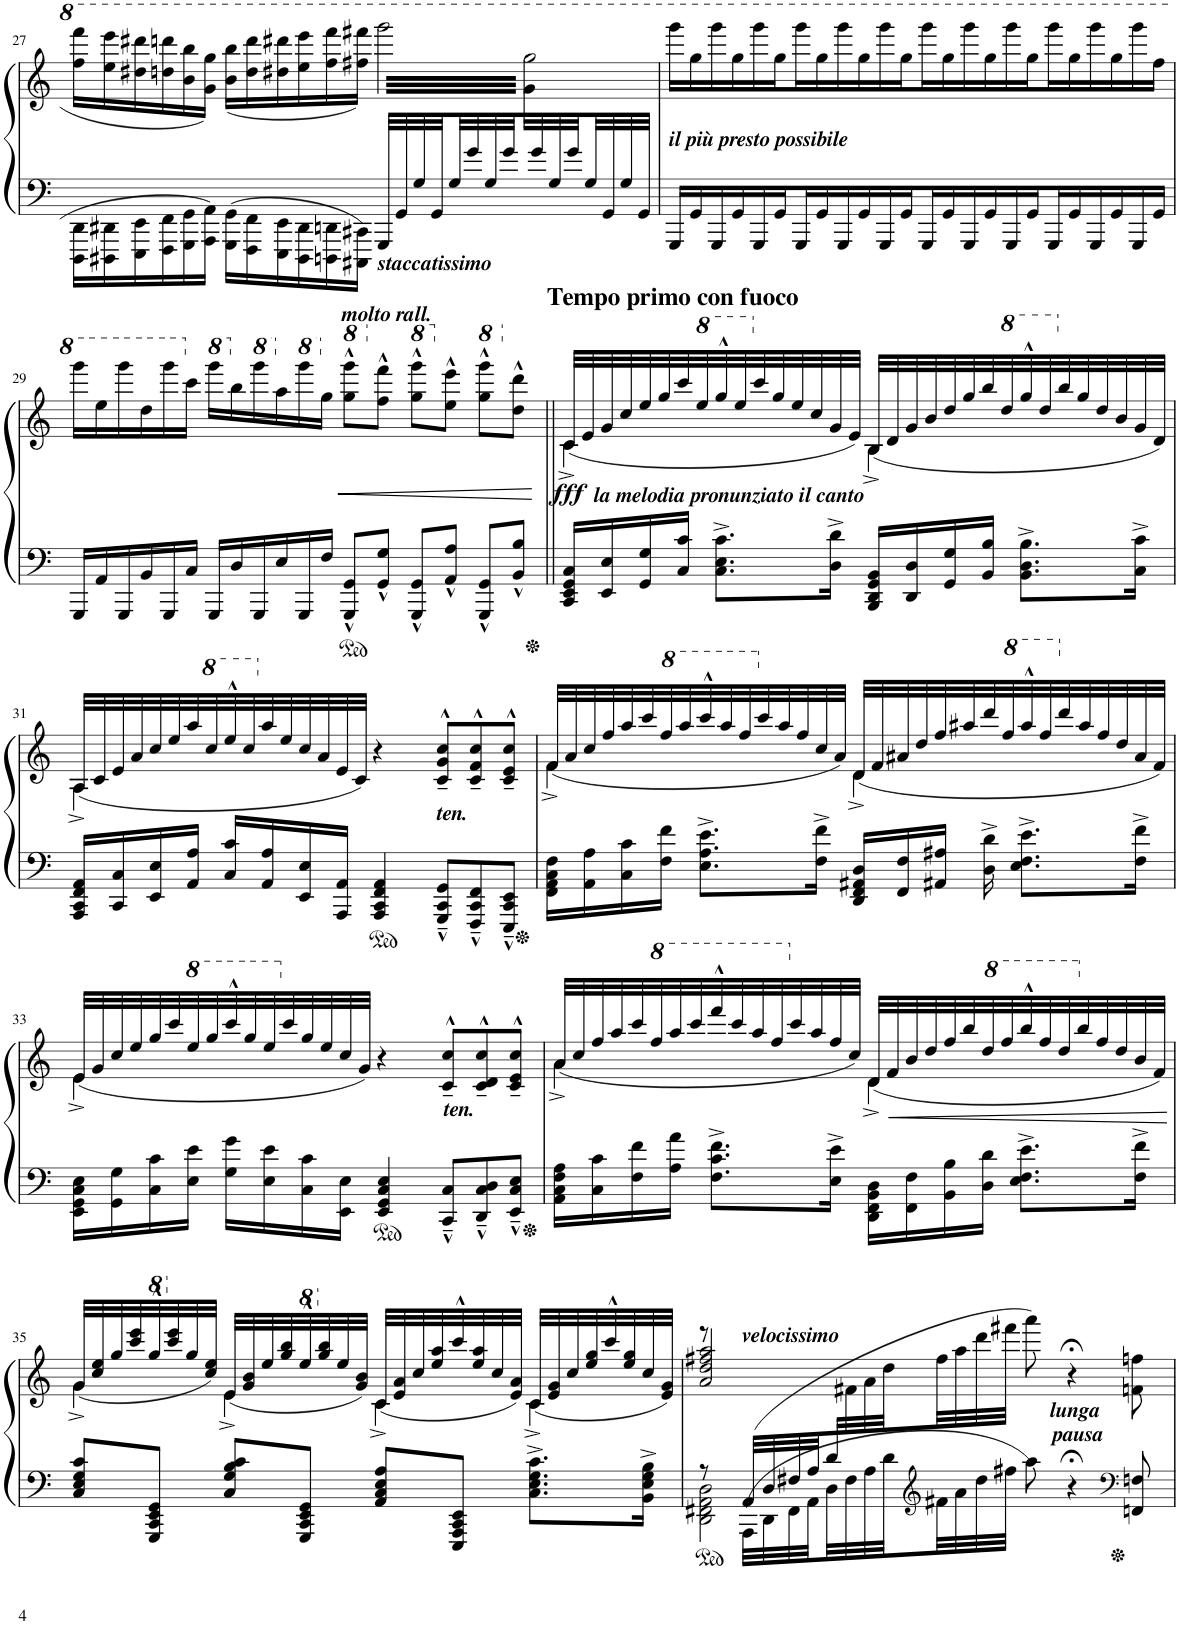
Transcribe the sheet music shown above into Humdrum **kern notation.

**kern	**kern	**dynam
*part1	*part1	*part1
*staff2	*staff1	*staff1/2
*I"Piano	*	*
*I'Pno.	*	*
!!LO:PB:g=z
*clefF4	*clefG2	*
*k[]	*k[]	*
*M4/4	*M4/4	*
*met(c)	*met(c)	*
=27	=27	=27
*^	*^	*
*	*Xbrackettup	*	*Xbrackettup	*
*	*	*	*^	*
2ryy	24DDD\ 24DD\LL	2ryy	24fff\ 24ffff\LL	2.ryy	.
.	24DDD#X\ 24DD#X\	.	24eee\ 24eeee\	.	.
.	24EEE\ 24EE\	.	24ddd#X\ 24dddd#X\	.	.
.	24FFF\ 24FF\	.	24dddn\ 24ddddn\	.	.
.	24GGG\ 24GG\	.	24bb\ 24bbb\	.	.
.	24AAA\ 24AA\JJ	.	24gg\ 24ggg\JJ	.	.
.	24GGG\ 24GG\LL	.	(24bb\ 24bbb\LL	.	.
.	24FFF\ 24FF\	.	24ddd\ 24dddd\	.	.
.	24EEE\ 24EE\	.	24ddd#X\ 24dddd#X\	.	.
.	24DDD#\ 24DD#\	.	24eee\ 24eeee\	.	.
.	24DDDn\ 24DDn\	.	24fff\ 24ffff\	.	.
.	24CCC#X\ 24CC#X\JJ	.	24fff#X\ 24ffff#X\JJ)	.	.
!LO:TX:b:Bi:t=staccatissimo	!	!	!	!	!
32GGG/LLL	2ryy	6.gggg@@64@@\	2ryy	.	.
32GG/	.	.	.	.	.
32G/	.	.	.	.	.
32GG/	.	.	.	.	.
32G/	.	.	.	.	.
32g/	.	.	.	.	.
32G/	.	.	.	.	.
32g/JJ	.	.	.	.	.
32ryy	.	6.ggg@@64@@\	.	32gg\LL	.
32g/	.	.	.	8..ryy	.
32G/	.	.	.	.	.
32g/	.	.	.	.	.
32G/	.	.	.	.	.
32GG/	.	.	.	.	.
32G/	.	.	.	.	.
32GG/JJJ	.	.	.	.	.
*v	*v	*	*	*	*
*	*v	*v	*v	*
=28	=28	=28
!	!LO:TX:b:Bi:t=il più presto possibile	!
24GGG/LL	24gggg\LL	.
24GG/	24ggg\	.
24GGG/	24gggg\	.
24GG/	24ggg\	.
24GGG/	24gggg\	.
24GG/J	24ggg\J	.
24GGG/L	24gggg\L	.
24GG/	24ggg\	.
24GGG/	24gggg\	.
24GG/	24ggg\	.
24GGG/	24gggg\	.
24GG/J	24ggg\J	.
24GGG/L	24gggg\L	.
24GG/	24ggg\	.
24GGG/	24gggg\	.
24GG/	24ggg\	.
24GGG/	24gggg\	.
24GG/J	24ggg\J	.
24GGG/L	24gggg\L	.
24GG/	24ggg\	.
24GGG/	24gggg\	.
24GG/	24ggg\	.
24GGG/	24gggg\	.
24GG/JJ	24fff\JJ	.
!!LO:LB:g=z
=29	=29	=29
24GGG/LL	24gggg\LL	.
24AA/	24eee\	.
24GGG/	24gggg\	.
24BB/	24ddd\	.
24GGG/	24gggg\	.
24C/JJ	24ccc\JJ	.
*	*8va	*
24GGG/LL	24gggg\LL	.
*	*X8va	*
24D/	24bb\	.
*	*8va	*
24GGG/	24gggg\	.
*	*X8va	*
24E/	24aa\	.
*	*8va	*
24GGG/	24gggg\	.
*	*X8va	*
24F/JJ	24gg\JJ	.
*brackettup	*	*
*	*8va	*
*	*brackettup	*
!	!LO:TX:a:Bi:t=molto rall.	!
12GGG/^^ 12GG/^^L	12ggg\^^ 12gggg\^^L	.
*	*X8va	*
!	!	!LO:HP:b
12GG/^^ 12G/^^J	12ff\^^ 12fff\^^J	<
*	*8va	*
12GGG/^^ 12GG/^^L	12ggg\^^ 12gggg\^^L	.
*	*X8va	*
12AA/^^ 12A/^^J	12ee\^^ 12eee\^^J	.
*	*8va	*
12GGG/^^ 12GG/^^L	12ggg\^^ 12gggg\^^L	.
*	*X8va	*
12BB/^^ 12B/^^J	12dd\^^ 12ddd\^^J	.
.	.	[
=30||	=30||	=30||
*	*^	*
!	!LO:TX:a:B:t=Tempo primo con fuoco	!	!
16CC/ 16EE/ 16GG/ 16C/LL	4c^\	(32c/LLL	.
!	!	!LO:TX:b:Bi:t=la melodia pronunziato il canto	!
!	!	!	!LO:DY:b
.	.	32e/	fff
16EE/ 16E/	.	32g/	.
.	.	32cc/	.
16GG/ 16G/	.	32ee/	.
.	.	32gg/	.
16C/ 16c/JJ	.	32ccc/	.
*	*8va	*	*
.	.	32eee/	.
8.C\^ 8.E\^ 8.c\^L	4ryy	32ggg^^/	.
.	.	32eee/	.
*	*X8va	*	*
.	.	32ccc/	.
.	.	32gg/	.
.	.	32ee/	.
.	.	32cc/	.
16D\^ 16d\^Jk	.	32g/	.
.	.	32e/JJJ)	.
16BBB/ 16DD/ 16GG/ 16BB/LL	4B^\	(32B/LLL	.
.	.	32d/	.
16DD/ 16D/	.	32g/	.
.	.	32b/	.
16GG/ 16G/	.	32dd/	.
.	.	32gg/	.
16BB/ 16B/JJ	.	32bb/	.
*	*8va	*	*
.	.	32ddd/	.
8.BB\^ 8.D\^ 8.B\^L	4ryy	32ggg^^/	.
.	.	32ddd/	.
*	*X8va	*	*
.	.	32bb/	.
.	.	32gg/	.
.	.	32dd/	.
.	.	32b/	.
16C\^ 16c\^Jk	.	32g/	.
.	.	32d/JJJ)	.
!!LO:LB:g=z	!!
=31	=31	=31	=31
16AAA/ 16CC/ 16FF/ 16AA/LL	4A^\	(32A/LLL	.
.	.	32c/	.
16CC/ 16C/	.	32e/	.
.	.	32a/	.
16EE/ 16E/	.	32cc/	.
.	.	32ee/	.
16AA/ 16A/JJ	.	32aa/	.
*	*8va	*	*
.	.	32ccc/	.
16C/ 16c/LL	4ryy	32eee^^/	.
.	.	32ccc/	.
*	*X8va	*	*
16AA/ 16A/	.	32aa/	.
.	.	32ee/	.
16EE/ 16E/	.	32cc/	.
.	.	32a/	.
16AAA/ 16AA/JJ	.	32e/	.
.	.	32c/JJJ)	.
4AAA/ 4CC/ 4FF/ 4AA/	4r	2ryy	.
*Xbrackettup	*Xbrackettup	*	*
!	!LO:TX:b:Bi:t=ten.	!	!
12GGG/~^^ 12CC/~^^ 12GG/~^^L	12c/~^^ 12g/~^^ 12cc/~^^L	.	.
12FFF/~^^ 12CC/~^^ 12FF/~^^	12c/~^^ 12f/~^^ 12cc/~^^	.	.
12EEE/~^^ 12CC/~^^ 12EE/~^^J	12c/~^^ 12e/~^^ 12cc/~^^J	.	.
=32	=32	=32	=32
16FF\ 16AA\ 16C\ 16F\LL	4f^\	(32f/LLL	.
.	.	32a/	.
16AA\ 16A\	.	32cc/	.
.	.	32ff/	.
16C\ 16c\	.	32aa/	.
.	.	32ccc/	.
*	*8va	*	*
16F\ 16f\JJ	.	32fff/	.
.	.	32aaa/	.
8.E\^ 8.A\^ 8.e\^L	4ryy	32cccc^^/	.
.	.	32aaa/	.
.	.	32fff/	.
*	*X8va	*	*
.	.	32ccc/	.
.	.	32aa/	.
.	.	32ff/	.
16F\^ 16f\^Jk	.	32cc/	.
.	.	32a/JJJ)	.
16DD/ 16FF/ 16AA#X/ 16D/LL	4d^\	(32d/LLL	.
.	.	32f/	.
16FF/ 16F/	.	32a#X/	.
.	.	32dd/	.
16AA#X/ 16A#X/JJ	.	32ff/	.
.	.	32aa#X/	.
16D\^ 16d\^	.	32ddd/	.
*	*8va	*	*
.	.	32fff/	.
8.E\^ 8.F\^ 8.e\^L	4ryy	32aaa#^^/	.
.	.	32fff/	.
*	*X8va	*	*
.	.	32ddd/	.
.	.	32aa#/	.
.	.	32ff/	.
.	.	32dd/	.
16F\^ 16f\^Jk	.	32a#/	.
.	.	32f/JJJ)	.
!!LO:LB:g=z	!!
=33	=33	=33	=33
16EE\ 16GG\ 16C\ 16E\LL	4e^\	(32e/LLL	.
.	.	32g/	.
16GG\ 16G\	.	32cc/	.
.	.	32ee/	.
16C\ 16c\	.	32gg/	.
.	.	32ccc/	.
*	*8va	*	*
16E\ 16e\JJ	.	32eee/	.
.	.	32ggg/	.
16G\ 16g\LL	4ryy	32cccc^^/	.
.	.	32ggg/	.
16E\ 16e\	.	32eee/	.
*	*X8va	*	*
.	.	32ccc/	.
16C\ 16c\	.	32gg/	.
.	.	32ee/	.
16EE\ 16E\JJ	.	32cc/	.
.	.	32g/JJJ)	.
4EE/ 4GG/ 4C/ 4E/	4r	2ryy	.
!	!LO:TX:b:Bi:t=ten.	!	!
12CC/~^^ 12C/~^^L	12c/~^^ 12cc/~^^L	.	.
12DD/~^^ 12C/~^^ 12D/~^^	12c/~^^ 12d/~^^ 12cc/~^^	.	.
12EE/~^^ 12C/~^^ 12E/~^^J	12c/~^^ 12e/~^^ 12cc/~^^J	.	.
=34	=34	=34	=34
16AA\ 16C\ 16F\ 16A\LL	4a^\	(32a/LLL	.
.	.	32cc/	.
16C\ 16c\	.	32ff/	.
.	.	32aa/	.
16F\ 16f\	.	32ccc/	.
*	*8va	*	*
.	.	32fff/	.
16A\ 16a\JJ	.	32aaa/	.
.	.	32cccc/	.
8.F\^ 8.c\^ 8.f\^L	4ryy	32ffff^^/	.
.	.	32cccc/	.
.	.	32aaa/	.
.	.	32fff/	.
*	*X8va	*	*
.	.	32ccc/	.
.	.	32aa/	.
16E\^ 16e\^Jk	.	32ff/	.
.	.	32cc/JJJ)	.
16DD\ 16FF\ 16BB\ 16D\LL	4d^\	(32d/LLL	.
.	.	32f/	.
16FF\ 16F\	.	32b/	.
.	.	32dd/	.
16BB\ 16B\	.	32ff/	.
.	.	32bb/	.
*	*8va	*	*
16D\ 16d\JJ	.	32ddd/	.
.	.	32fff/	.
8.E\^ 8.F\^ 8.e\^L	4ryy	32bbb^^/	.
.	.	32fff/	.
.	.	32ddd/	.
*	*X8va	*	*
.	.	32bb/	.
.	.	32ff/	.
.	.	32dd/	.
16F\^ 16f\^Jk	.	32b/	.
.	.	32f/JJJ)	.
!!LO:LB:g=z	!!
=35	=35	=35	=35
8C/^ 8E/^ 8G/^ 8c/^L	4g^\	(32g/LLL	.
.	.	32cc/ 32ee/	.
.	.	32gg/	.
.	.	32ccc/ 32eee/	.
*	*8va	*	*
8GGG/^ 8CC/^ 8EE/^ 8GG/^J	.	32ggg^^/	.
*	*X8va	*	*
.	.	32ccc/ 32eee/	.
.	.	32gg/	.
.	.	32cc/ 32ee/JJJ)	.
8C/^ 8G/^ 8B/^ 8c/^L	4e^\	(32e/LLL	.
.	.	32g/ 32b/	.
.	.	32ee/	.
.	.	32gg/ 32bb/	.
*	*8va	*	*
8GGG/^ 8CC/^ 8EE/^ 8GG/^J	.	32eee^^/	.
*	*X8va	*	*
.	.	32gg/ 32bb/	.
.	.	32ee/	.
.	.	32g/ 32b/JJJ)	.
8AA/^ 8C/^ 8E/^ 8A/^L	4c^\	(32c/LLL	.
.	.	32e/ 32a/	.
.	.	32cc/	.
.	.	32ee/ 32aa/	.
8EEE/^ 8AAA/^ 8CC/^ 8EE/^J	.	32ccc^^/	.
.	.	32ee/ 32aa/	.
.	.	32cc/	.
.	.	32e/ 32a/JJJ)	.
8.C\^ 8.E\^ 8.G\^ 8.c\^L	4c^\	(32c/LLL	.
.	.	32e/ 32g/	.
.	.	32cc/	.
.	.	32ee/ 32gg/	.
.	.	32ccc^^/	.
.	.	32ee/ 32gg/	.
16BB\^ 16E\^ 16G\^ 16B\^Jk	.	32cc/	.
.	.	32e/ 32g/JJJ)	.
=36	=36	=36	=36
*^	*	*	*
*	*^	*	*	*
8ryy	8r	2DD\ 2FF#X\ 2AA\ 2D\	8r	2a/ 2dd/ 2ff#X/ 2aa/	.
!	!	!	!LO:TX:a:Bi:t=velocissimo	!	!
(32AA/LLL	32AAA\LLL	.	32ryy	.	.
32D/	32DD\	.	.	.	.
32F#X/	32FF#\	.	.	.	.
32A/JJ	32AA\JJ	.	.	.	.
32d/LL	32D\LL	.	.	.	.
2ryy	32F#\	.	32f#X\	.	.
.	32A\	.	32a\	.	.
.	32d\	.	32dd\	.	.
*clefG2	*	*	*	*	*
.	32f#X\	.	32ff#\	.	.
.	32a\	.	32aa\	.	.
.	32dd\	.	32ddd\	.	.
.	32ff#X\JJJ	.	32fff#X\JJJ	.	.
.	8aa\	2ryy	8aaa\)	2ryy	.
!	!	!	!LO:TX:b:Bi:t=lunga	!	!
!	!	!	!LO:TX:b:t=pausa	!	!
.	4r;<	.	4r;<	.	.
8..ryy	.	.	.	.	.
*clefF4	*	*	*	*	*
.	8FFn/ 8Fn/	.	8fn\ 8ffn\	.	.
*v	*v	*v	*	*	*
*	*v	*v	*
=	=	=
*-	*-	*-
